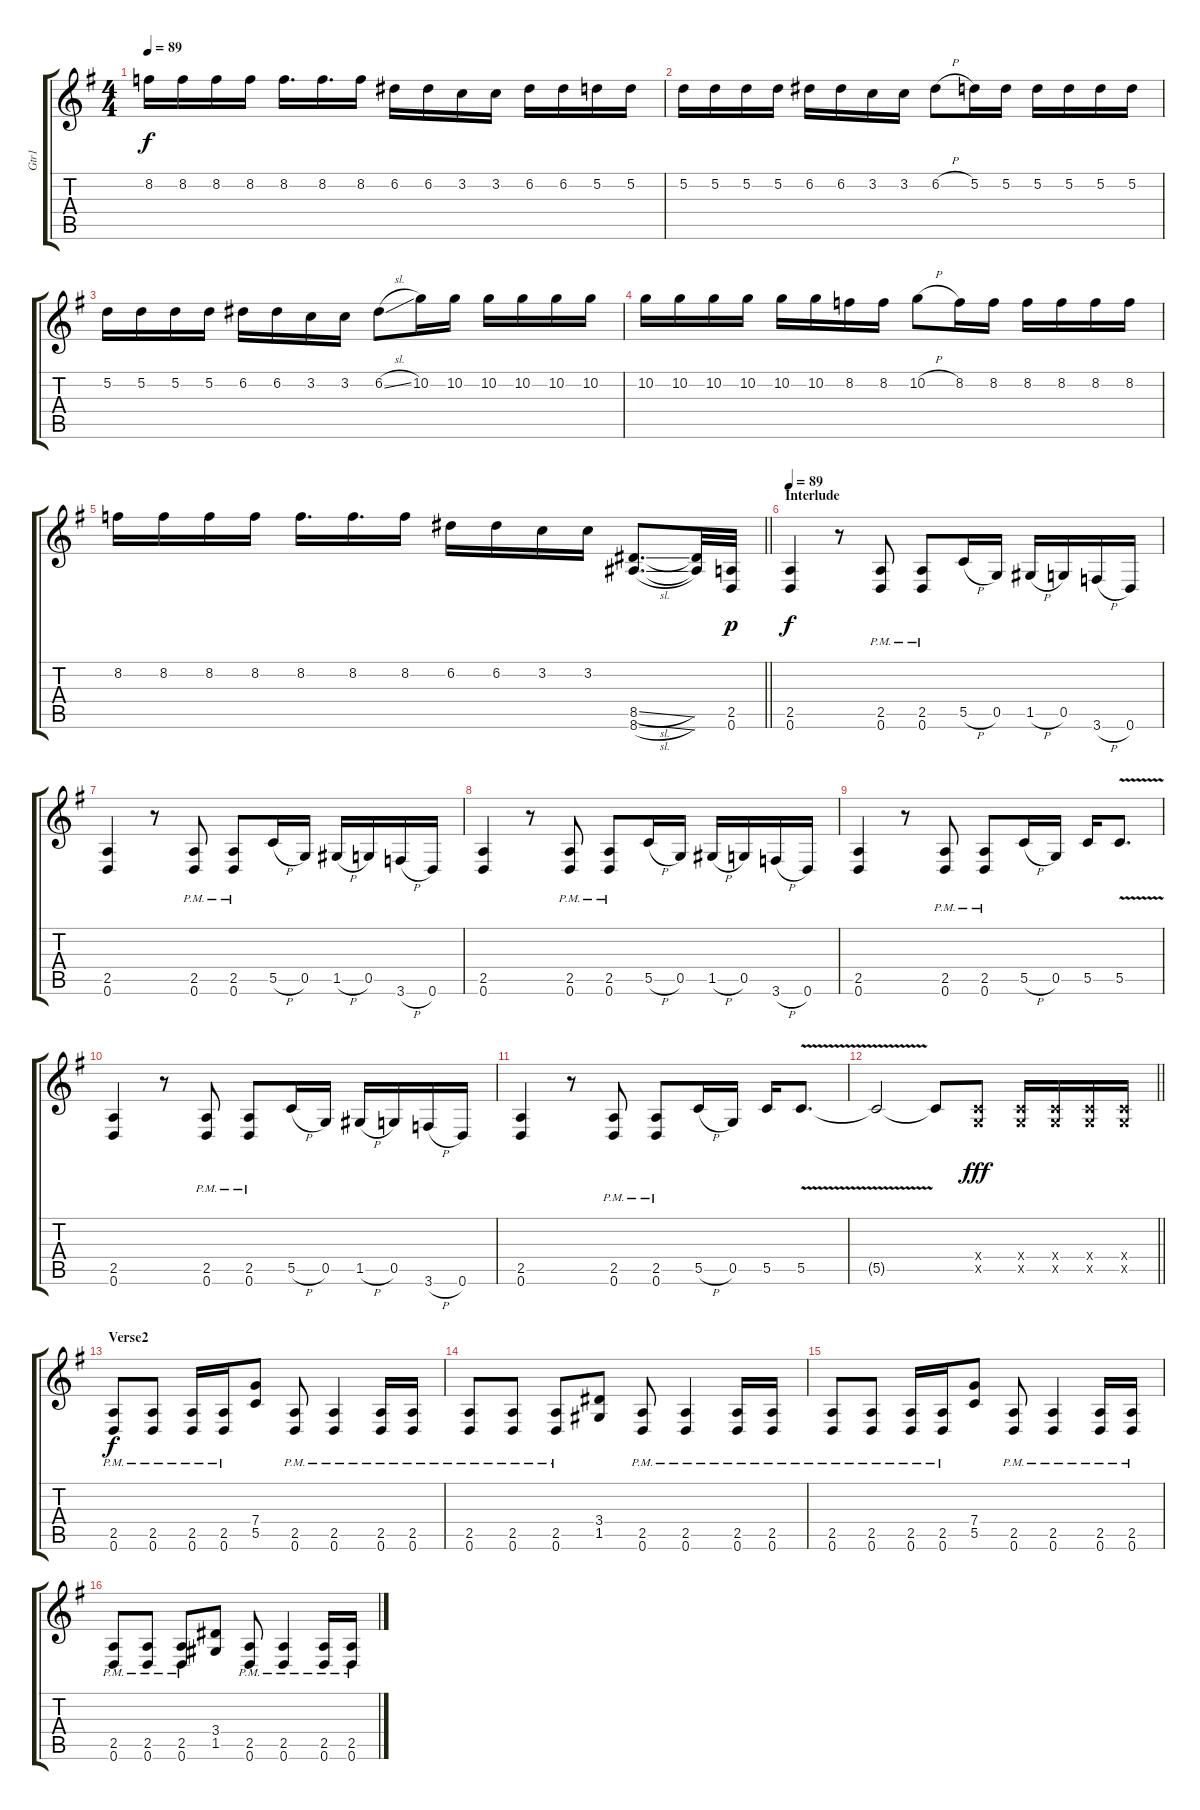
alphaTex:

\track ("Gtr1" "Gtr1") {instrument distortionguitar}
\staff {score tabs}
\tuning (D4 A3 F3 C3 G2 D2) {hide}
\ts (4 4)
\tempo 89
\clef g2
\ks g
8.2.16{dy f} 8.2.16 8.2.16 8.2.16 8.2.16{d} 8.2.16{d} 8.2.16 6.2.16 6.2.16 3.2.16 3.2.16 6.2.16 6.2.16 5.2.16 5.2.16 |
5.2.16 5.2.16 5.2.16 5.2.16 6.2.16 6.2.16 3.2.16 3.2.16 6.2{h}.8 5.2.16 5.2.16 5.2.16 5.2.16 5.2.16 5.2.16 |
5.2.16 5.2.16 5.2.16 5.2.16 6.2.16 6.2.16 3.2.16 3.2.16 6.2{sl}.8 10.2.16 10.2.16 10.2.16 10.2.16 10.2.16 10.2.16 |
10.2.16 10.2.16 10.2.16 10.2.16 10.2.16 10.2.16 8.2.16 8.2.16 10.2{h}.8 8.2.16 8.2.16 8.2.16 8.2.16 8.2.16 8.2.16 |
\barLineRight lightlight
8.2.16 8.2.16 8.2.16 8.2.16 8.2.16{d} 8.2.16{d} 8.2.16 6.2.16 6.2.16 3.2.16 3.2.16 (8.5{sl} 8.6{sl}).8{d} (8.5{t} 8.6{t}).32 (2.5 0.6).32{dy p} |
\section ("" "Interlude")
\tempo 89
(2.5 0.6).4{dy f volume 10} r.8 (2.5{pm} 0.6{pm}).8 (2.5{pm} 0.6{pm}).8 5.5{h}.16 0.5.16 1.5{h}.16 0.5.16 3.6{h}.16 0.6.16 |
(2.5 0.6).4 r.8 (2.5{pm} 0.6{pm}).8 (2.5{pm} 0.6{pm}).8 5.5{h}.16 0.5.16 1.5{h}.16 0.5.16 3.6{h}.16 0.6.16 |
(2.5 0.6).4 r.8 (2.5{pm} 0.6{pm}).8 (2.5{pm} 0.6{pm}).8 5.5{h}.16 0.5.16 1.5{h}.16 0.5.16 3.6{h}.16 0.6.16 |
(2.5 0.6).4 r.8 (2.5{pm} 0.6{pm}).8 (2.5{pm} 0.6{pm}).8 5.5{h}.16 0.5.16 5.5.16 5.5{v}.8{d} |
(2.5 0.6).4 r.8 (2.5{pm} 0.6{pm}).8 (2.5{pm} 0.6{pm}).8 5.5{h}.16 0.5.16 1.5{h}.16 0.5.16 3.6{h}.16 0.6.16 |
(2.5 0.6).4 r.8 (2.5{pm} 0.6{pm}).8 (2.5{pm} 0.6{pm}).8 5.5{h}.16 0.5.16 5.5.16 5.5{v}.8{d} |
\barLineRight lightlight
5.5{t}.2 5.5{t}.8 (0.4{x} 0.5{x}).8{dy fff} (0.4{x} 0.5{x}).16 (0.4{x} 0.5{x}).16 (0.4{x} 0.5{x}).16 (0.4{x} 0.5{x}).16 |
\section ("" "Verse2")
(2.5{pm} 0.6{pm}).8{dy f} (2.5{pm} 0.6{pm}).8 (2.5{pm} 0.6{pm}).16 (2.5{pm} 0.6{pm}).16 (7.4 5.5).8 (2.5{pm} 0.6{pm}).8 (2.5{pm} 0.6{pm}).4 (2.5{pm} 0.6{pm}).16 (2.5{pm} 0.6{pm}).16 |
(2.5{pm} 0.6{pm}).8 (2.5{pm} 0.6{pm}).8 (2.5{pm} 0.6{pm}).8 (3.4 1.5).8 (2.5{pm} 0.6{pm}).8 (2.5{pm} 0.6{pm}).4 (2.5{pm} 0.6{pm}).16 (2.5{pm} 0.6{pm}).16 |
(2.5{pm} 0.6{pm}).8 (2.5{pm} 0.6{pm}).8 (2.5{pm} 0.6{pm}).16 (2.5{pm} 0.6{pm}).16 (7.4 5.5).8 (2.5{pm} 0.6{pm}).8 (2.5{pm} 0.6{pm}).4 (2.5{pm} 0.6{pm}).16 (2.5{pm} 0.6{pm}).16 |
(2.5{pm} 0.6{pm}).8 (2.5{pm} 0.6{pm}).8 (2.5{pm} 0.6{pm}).8 (3.4 1.5).8 (2.5{pm} 0.6{pm}).8 (2.5{pm} 0.6{pm}).4 (2.5{pm} 0.6{pm}).16 (2.5{pm} 0.6{pm}).16
